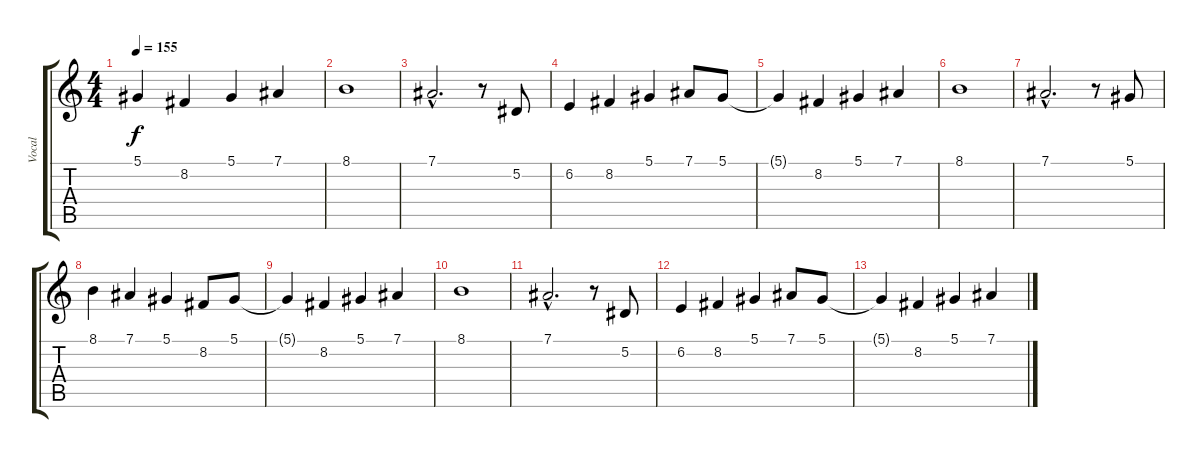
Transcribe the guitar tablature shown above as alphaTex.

\track ("Vocal" "Vocal") {instrument oboe}
\staff {score tabs}
\tuning (Eb4 Bb3 Gb3 Db3 Ab2 Eb2) {hide}
\ts (4 4)
\tempo 155
\clef g2
\ks c
5.1{t}.4{dy f} 8.2.4 5.1.4 7.1.4 |
8.1.1 |
7.1{hac}.2{d} r.8 5.2.8 |
6.2.4 8.2.4 5.1.4 7.1.8 5.1.8 |
5.1{t}.4 8.2.4 5.1.4 7.1.4 |
8.1.1 |
7.1{hac}.2{d} r.8 5.1.8 |
8.1.4 7.1.4 5.1.4 8.2.8 5.1.8 |
5.1{t}.4 8.2.4 5.1.4 7.1.4 |
8.1.1 |
7.1{hac}.2{d} r.8 5.2.8 |
6.2.4 8.2.4 5.1.4 7.1.8 5.1.8 |
5.1{t}.4 8.2.4 5.1.4 7.1.4
